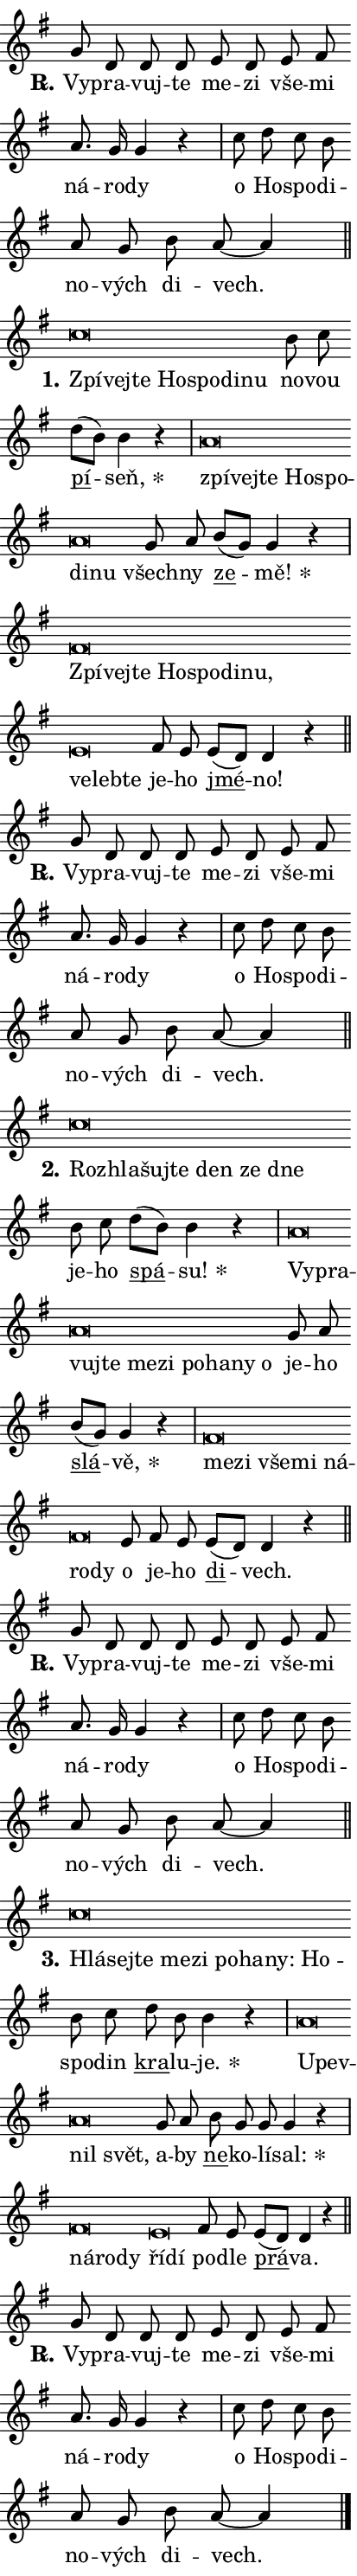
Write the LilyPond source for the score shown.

\version "2.24.0"
\header { tagline = "" }
\paper {
  indent = 0\cm
  top-margin = 0\cm
  right-margin = 0.13\cm % to fit lyric hyphens
  bottom-margin = 0\cm
  left-margin = 0\cm
  paper-width = 7\cm
  page-breaking = #ly:one-page-breaking
  system-system-spacing.basic-distance = #11
  score-system-spacing.basic-distance = #11
  ragged-last = ##f
}


%% Author: Thomas Morley
%% https://lists.gnu.org/archive/html/lilypond-user/2020-05/msg00002.html
#(define (line-position grob)
"Returns position of @var[grob} in current system:
   @code{'start}, if at first time-step
   @code{'end}, if at last time-step
   @code{'middle} otherwise
"
  (let* ((col (ly:item-get-column grob))
         (ln (ly:grob-object col 'left-neighbor))
         (rn (ly:grob-object col 'right-neighbor))
         (col-to-check-left (if (ly:grob? ln) ln col))
         (col-to-check-right (if (ly:grob? rn) rn col))
         (break-dir-left
           (and
             (ly:grob-property col-to-check-left 'non-musical #f)
             (ly:item-break-dir col-to-check-left)))
         (break-dir-right
           (and
             (ly:grob-property col-to-check-right 'non-musical #f)
             (ly:item-break-dir col-to-check-right))))
        (cond ((eqv? 1 break-dir-left) 'start)
              ((eqv? -1 break-dir-right) 'end)
              (else 'middle))))

#(define (tranparent-at-line-position vctor)
  (lambda (grob)
  "Relying on @code{line-position} select the relevant enry from @var{vctor}.
Used to determine transparency,"
    (case (line-position grob)
      ((end) (not (vector-ref vctor 0)))
      ((middle) (not (vector-ref vctor 1)))
      ((start) (not (vector-ref vctor 2))))))

noteHeadBreakVisibility =
#(define-music-function (break-visibility)(vector?)
"Makes @code{NoteHead}s transparent relying on @var{break-visibility}"
#{
  \override NoteHead.transparent =
    #(tranparent-at-line-position break-visibility)
#})

#(define delete-ledgers-for-transparent-note-heads
  (lambda (grob)
    "Reads whether a @code{NoteHead} is transparent.
If so this @code{NoteHead} is removed from @code{'note-heads} from
@var{grob}, which is supposed to be @code{LedgerLineSpanner}.
As a result ledgers are not printed for this @code{NoteHead}"
    (let* ((nhds-array (ly:grob-object grob 'note-heads))
           (nhds-list
             (if (ly:grob-array? nhds-array)
                 (ly:grob-array->list nhds-array)
                 '()))
           ;; Relies on the transparent-property being done before
           ;; Staff.LedgerLineSpanner.after-line-breaking is executed.
           ;; This is fragile ...
           (to-keep
             (remove
               (lambda (nhd)
                 (ly:grob-property nhd 'transparent #f))
               nhds-list)))
      ;; TODO find a better method to iterate over grob-arrays, similiar
      ;; to filter/remove etc for lists
      ;; For now rebuilt from scratch
      (set! (ly:grob-object grob 'note-heads)  '())
      (for-each
        (lambda (nhd)
          (ly:pointer-group-interface::add-grob grob 'note-heads nhd))
        to-keep))))

squashNotes = {
  \override NoteHead.X-extent = #'(-0.2 . 0.2)
  \override NoteHead.Y-extent = #'(-0.75 . 0)
  \override NoteHead.stencil =
    #(lambda (grob)
       (let ((pos (ly:grob-property grob 'staff-position)))
         (begin
           (if (< pos -7) (display "ERROR: Lower brevis then expected\n") (display ""))
           (if (<= pos -6) ly:text-interface::print ly:note-head::print))))
}
unSquashNotes = {
  \revert NoteHead.X-extent
  \revert NoteHead.Y-extent
  \revert NoteHead.stencil
}

hideNotes = \noteHeadBreakVisibility #begin-of-line-visible
unHideNotes = \noteHeadBreakVisibility #all-visible

% work-around for resetting accidentals
% https://lilypond.org/doc/v2.23/Documentation/notation/displaying-rhythms#unmetered-music
cadenzaMeasure = {
  \cadenzaOff
  \partial 1024 s1024
  \cadenzaOn
}

#(define-markup-command (accent layout props text) (markup?)
  "Underline accented syllable"
  (interpret-markup layout props
    #{\markup \override #'(offset . 4.3) \underline { #text }#}))

responsum = \markup \concat {
  "R" \hspace #-1.05 \path #0.1 #'((moveto 0 0.07) (lineto 0.9 0.8)) \hspace #0.05 "."
}

spaceSize = #0.6828661417322834 % exact space size for TeX Gyre Schola

\layout {
  \context {
    \Staff
    \remove "Time_signature_engraver"
    \override LedgerLineSpanner.after-line-breaking = #delete-ledgers-for-transparent-note-heads
  }
  \context {
    \Lyrics {
      \override LyricSpace.minimum-distance = \spaceSize
      \override LyricText.font-name = #"TeX Gyre Schola"
      \override LyricText.font-size = 1
      \override StanzaNumber.font-name = #"TeX Gyre Schola Bold"
      \override StanzaNumber.font-size = 1
    }
  }
  \context {
    \Score 
    \override NoteHead.text =
      #(lambda (grob) 
        (let ((pos (ly:grob-property grob 'staff-position)))
          #{\markup {
            \combine
              \halign #-0.55 \raise #(if (= pos -6) 0 0.5) \override #'(thickness . 2) \draw-line #'(3.2 . 0)
              \musicglyph "noteheads.sM1"
          }#}))
  }
}

% magnetic-lyrics.ily
%
%   written by
%     Jean Abou Samra <jean@abou-samra.fr>
%     Werner Lemberg <wl@gnu.org>
%
%   adapted by
%     Jiri Hon <jiri.hon@gmail.com>
%
% Version 2022-Apr-15

% https://www.mail-archive.com/lilypond-user@gnu.org/msg149350.html

#(define (Left_hyphen_pointer_engraver context)
   "Collect syllable-hyphen-syllable occurrences in lyrics and store
them in properties.  This engraver only looks to the left.  For
example, if the lyrics input is @code{foo -- bar}, it does the
following.

@itemize @bullet
@item
Set the @code{text} property of the @code{LyricHyphen} grob between
@q{foo} and @q{bar} to @code{foo}.

@item
Set the @code{left-hyphen} property of the @code{LyricText} grob with
text @q{foo} to the @code{LyricHyphen} grob between @q{foo} and
@q{bar}.
@end itemize

Use this auxiliary engraver in combination with the
@code{lyric-@/text::@/apply-@/magnetic-@/offset!} hook."
   (let ((hyphen #f)
         (text #f))
     (make-engraver
      (acknowledgers
       ((lyric-syllable-interface engraver grob source-engraver)
        (set! text grob)))
      (end-acknowledgers
       ((lyric-hyphen-interface engraver grob source-engraver)
        ;(when (not (grob::has-interface grob 'lyric-space-interface))
          (set! hyphen grob)));)
      ((stop-translation-timestep engraver)
       (when (and text hyphen)
         (ly:grob-set-object! text 'left-hyphen hyphen))
       (set! text #f)
       (set! hyphen #f)))))

#(define (lyric-text::apply-magnetic-offset! grob)
   "If the space between two syllables is less than the value in
property @code{LyricText@/.details@/.squash-threshold}, move the right
syllable to the left so that it gets concatenated with the left
syllable.

Use this function as a hook for
@code{LyricText@/.after-@/line-@/breaking} if the
@code{Left_@/hyphen_@/pointer_@/engraver} is active."
   (let ((hyphen (ly:grob-object grob 'left-hyphen #f)))
     (when hyphen
       (let ((left-text (ly:spanner-bound hyphen LEFT)))
         (when (grob::has-interface left-text 'lyric-syllable-interface)
           (let* ((common (ly:grob-common-refpoint grob left-text X))
                  (this-x-ext (ly:grob-extent grob common X))
                  (left-x-ext
                   (begin
                     ;; Trigger magnetism for left-text.
                     (ly:grob-property left-text 'after-line-breaking)
                     (ly:grob-extent left-text common X)))
                  ;; `delta` is the gap width between two syllables.
                  (delta (- (interval-start this-x-ext)
                            (interval-end left-x-ext)))
                  (details (ly:grob-property grob 'details))
                  (threshold (assoc-get 'squash-threshold details 0.2)))
             (when (< delta threshold)
               (let* (;; We have to manipulate the input text so that
                      ;; ligatures crossing syllable boundaries are not
                      ;; disabled.  For languages based on the Latin
                      ;; script this is essentially a beautification.
                      ;; However, for non-Western scripts it can be a
                      ;; necessity.
                      (lt (ly:grob-property left-text 'text))
                      (rt (ly:grob-property grob 'text))
                      (is-space (grob::has-interface hyphen 'lyric-space-interface))
                      (space (if is-space " " ""))
                      (extra-delta (if is-space spaceSize 0))
                      ;; Append new syllable.
                      (ltrt-space (if (and (string? lt) (string? rt))
                                (string-append lt space rt)
                                (make-concat-markup (list lt space rt))))
                      ;; Right-align `ltrt` to the right side.
                      (ltrt-space-markup (grob-interpret-markup
                               grob
                               (make-translate-markup
                                (cons (interval-length this-x-ext) 0)
                                (make-right-align-markup ltrt-space)))))
                 (begin
                   ;; Don't print `left-text`.
                   (ly:grob-set-property! left-text 'stencil #f)
                   ;; Set text and stencil (which holds all collected
                   ;; syllables so far) and shift it to the left.
                   (ly:grob-set-property! grob 'text ltrt-space)
                   (ly:grob-set-property! grob 'stencil ltrt-space-markup)
                   (ly:grob-translate-axis! grob (- (- delta extra-delta)) X))))))))))


#(define (lyric-hyphen::displace-bounds-first grob)
   ;; Make very sure this callback isn't triggered too early.
   (let ((left (ly:spanner-bound grob LEFT))
         (right (ly:spanner-bound grob RIGHT)))
     (ly:grob-property left 'after-line-breaking)
     (ly:grob-property right 'after-line-breaking)
     (ly:lyric-hyphen::print grob)))

squashThreshold = #0.4

\layout {
  \context {
    \Lyrics
    \consists #Left_hyphen_pointer_engraver
    \override LyricText.after-line-breaking =
      #lyric-text::apply-magnetic-offset!
    \override LyricHyphen.stencil = #lyric-hyphen::displace-bounds-first
    \override LyricText.details.squash-threshold = \squashThreshold
    \override LyricHyphen.minimum-distance = 0
    \override LyricHyphen.minimum-length = \squashThreshold
  }
}

squashText = \override LyricText.details.squash-threshold = 9999
unSquashText = \override LyricText.details.squash-threshold = \squashThreshold

leftText = \override LyricText.self-alignment-X = #LEFT
unLeftText = \revert LyricText.self-alignment-X

starOffset = #(lambda (grob) 
                (let ((x_offset (ly:self-alignment-interface::aligned-on-x-parent grob)))
                  (if (= x_offset 0) 0 (+ x_offset 1.2))))

star = #(define-music-function (syllable)(string?)
"Append star separator at the end of a syllable"
#{
  \once \override LyricText.X-offset = #starOffset
  \lyricmode { \markup {
    #syllable
    \override #'((font-name . "TeX Gyre Schola Bold")) \hspace #0.2 \lower #0.65 \larger "*"
  } }
#})

starAccent = #(define-music-function (syllable)(string?)
"Append star separator at the end of a syllable and make accent"
#{
  \once \override LyricText.X-offset = #starOffset
  \lyricmode { \markup {
    \accent #syllable
    \override #'((font-name . "TeX Gyre Schola Bold")) \hspace #0.2 \lower #0.65 \larger "*"
  } }
#})

breath = #(define-music-function (syllable)(string?)
"Append breathing indicator at the end of a syllable"
#{
  \lyricmode { \markup { #syllable "+" } }
#})

optionalBreath = #(define-music-function (syllable)(string?)
"Append optional breathing indicator at the end of a syllable"
#{
  \lyricmode { \markup { #syllable "(+)" } }
#})


\score {
    <<
        \new Voice = "melody" { \cadenzaOn \key g \major \relative { g'8 d d d e d e fis \bar "" a8. g16 g4 r \cadenzaMeasure \bar "|" c8 d c b \bar "" a g b a~ a4 \cadenzaMeasure \bar "||" \break } }
        \new Lyrics \lyricsto "melody" { \lyricmode { \set stanza = \responsum
Vy -- pra -- vuj -- te me -- zi vše -- mi ná -- ro -- dy o Ho -- spo -- di -- no -- vých di -- vech. } }
    >>
    \layout {}
}

\score {
    <<
        \new Voice = "melody" { \cadenzaOn \key g \major \relative { \squashNotes c''\breve*1/16 \hideNotes \breve*1/16 \bar "" \breve*1/16 \bar "" \breve*1/16 \bar "" \breve*1/16 \bar "" \breve*1/16 \breve*1/16 \bar "" \unHideNotes \unSquashNotes b8 c \bar "" d[( b)] b4 r \cadenzaMeasure \bar "|" \squashNotes a\breve*1/16 \hideNotes \breve*1/16 \bar "" \breve*1/16 \bar "" \breve*1/16 \bar "" \breve*1/16 \bar "" \breve*1/16 \breve*1/16 \bar "" \unHideNotes \unSquashNotes g8 a \bar "" b[( g)] g4 r \cadenzaMeasure \bar "|" \squashNotes fis\breve*1/16 \hideNotes \breve*1/16 \bar "" \breve*1/16 \bar "" \breve*1/16 \bar "" \breve*1/16 \bar "" \breve*1/16 \breve*1/16 \bar "" \unHideNotes \unSquashNotes \squashNotes e\breve*1/16 \hideNotes \breve*1/16 \breve*1/16 \bar "" \unHideNotes \unSquashNotes fis8 e \bar "" e[( d)] d4 r \cadenzaMeasure \bar "||" \break } }
        \new Lyrics \lyricsto "melody" { \lyricmode { \set stanza = "1."
\leftText Zpí -- \squashText vej -- te Ho -- spo -- di -- nu \unLeftText \unSquashText no -- vou \markup \accent pí -- \star seň, \leftText zpí -- \squashText vej -- te Ho -- spo -- di -- nu \unLeftText \unSquashText všech -- ny \markup \accent ze -- \star mě! \leftText Zpí -- \squashText vej -- te Ho -- spo -- di -- nu, \unSquashText ve -- \squashText leb -- te \unLeftText \unSquashText je -- ho \markup \accent jmé -- no! } }
    >>
    \layout {}
}

\score {
    <<
        \new Voice = "melody" { \cadenzaOn \key g \major \relative { g'8 d d d e d e fis \bar "" a8. g16 g4 r \cadenzaMeasure \bar "|" c8 d c b \bar "" a g b a~ a4 \cadenzaMeasure \bar "||" \break } }
        \new Lyrics \lyricsto "melody" { \lyricmode { \set stanza = \responsum
Vy -- pra -- vuj -- te me -- zi vše -- mi ná -- ro -- dy o Ho -- spo -- di -- no -- vých di -- vech. } }
    >>
    \layout {}
}

\score {
    <<
        \new Voice = "melody" { \cadenzaOn \key g \major \relative { \squashNotes c''\breve*1/16 \hideNotes \breve*1/16 \bar "" \breve*1/16 \bar "" \breve*1/16 \bar "" \breve*1/16 \bar "" \breve*1/16 \breve*1/16 \bar "" \unHideNotes \unSquashNotes b8 c \bar "" d[( b)] b4 r \cadenzaMeasure \bar "|" \squashNotes a\breve*1/16 \hideNotes \breve*1/16 \bar "" \breve*1/16 \bar "" \breve*1/16 \bar "" \breve*1/16 \bar "" \breve*1/16 \bar "" \breve*1/16 \bar "" \breve*1/16 \bar "" \breve*1/16 \breve*1/16 \bar "" \unHideNotes \unSquashNotes g8 a \bar "" b[( g)] g4 r \cadenzaMeasure \bar "|" \squashNotes fis\breve*1/16 \hideNotes \breve*1/16 \bar "" \breve*1/16 \bar "" \breve*1/16 \bar "" \breve*1/16 \bar "" \breve*1/16 \breve*1/16 \bar "" \unHideNotes \unSquashNotes e8 fis8 e \bar "" e[( d)] d4 r \cadenzaMeasure \bar "||" \break } }
        \new Lyrics \lyricsto "melody" { \lyricmode { \set stanza = "2."
\leftText Roz -- \squashText hla -- šuj -- te den ze dne \unLeftText \unSquashText je -- ho \markup \accent spá -- \star su! \leftText Vy -- \squashText pra -- vuj -- te me -- zi po -- ha -- ny o \unLeftText \unSquashText je -- ho \markup \accent slá -- \star vě, \leftText me -- \squashText zi vše -- mi ná -- ro -- dy \unLeftText \unSquashText o je -- ho \markup \accent di -- vech. } }
    >>
    \layout {}
}

\score {
    <<
        \new Voice = "melody" { \cadenzaOn \key g \major \relative { g'8 d d d e d e fis \bar "" a8. g16 g4 r \cadenzaMeasure \bar "|" c8 d c b \bar "" a g b a~ a4 \cadenzaMeasure \bar "||" \break } }
        \new Lyrics \lyricsto "melody" { \lyricmode { \set stanza = \responsum
Vy -- pra -- vuj -- te me -- zi vše -- mi ná -- ro -- dy o Ho -- spo -- di -- no -- vých di -- vech. } }
    >>
    \layout {}
}

\score {
    <<
        \new Voice = "melody" { \cadenzaOn \key g \major \relative { \squashNotes c''\breve*1/16 \hideNotes \breve*1/16 \bar "" \breve*1/16 \bar "" \breve*1/16 \bar "" \breve*1/16 \bar "" \breve*1/16 \bar "" \breve*1/16 \bar "" \breve*1/16 \breve*1/16 \bar "" \unHideNotes \unSquashNotes b8 c \bar "" d b b4 r \cadenzaMeasure \bar "|" \squashNotes a\breve*1/16 \hideNotes \breve*1/16 \bar "" \breve*1/16 \breve*1/16 \bar "" \unHideNotes \unSquashNotes g8 a \bar "" b g g g4 r \cadenzaMeasure \bar "|" \squashNotes fis\breve*1/16 \hideNotes \breve*1/16 \breve*1/16 \bar "" \unHideNotes \unSquashNotes \squashNotes e\breve*1/16 \hideNotes \breve*1/16 \bar "" \unHideNotes \unSquashNotes fis8 e \bar "" e[( d)] d4 r \cadenzaMeasure \bar "||" \break } }
        \new Lyrics \lyricsto "melody" { \lyricmode { \set stanza = "3."
\leftText Hlá -- \squashText sej -- te me -- zi po -- ha -- ny: Ho -- \unLeftText \unSquashText spo -- din \markup \accent kra -- lu -- \star je. \leftText U -- \squashText pev -- nil svět, \unLeftText \unSquashText a -- by \markup \accent ne -- ko -- lí -- \star sal: \leftText ná -- \squashText ro -- dy \unSquashText ří -- \squashText dí \unLeftText \unSquashText po -- dle \markup \accent prá -- va. } }
    >>
    \layout {}
}

\score {
    <<
        \new Voice = "melody" { \cadenzaOn \key g \major \relative { g'8 d d d e d e fis \bar "" a8. g16 g4 r \cadenzaMeasure \bar "|" c8 d c b \bar "" a g b a~ a4 \cadenzaMeasure \bar "||" \break } \bar "|." }
        \new Lyrics \lyricsto "melody" { \lyricmode { \set stanza = \responsum
Vy -- pra -- vuj -- te me -- zi vše -- mi ná -- ro -- dy o Ho -- spo -- di -- no -- vých di -- vech. } }
    >>
    \layout {}
}
